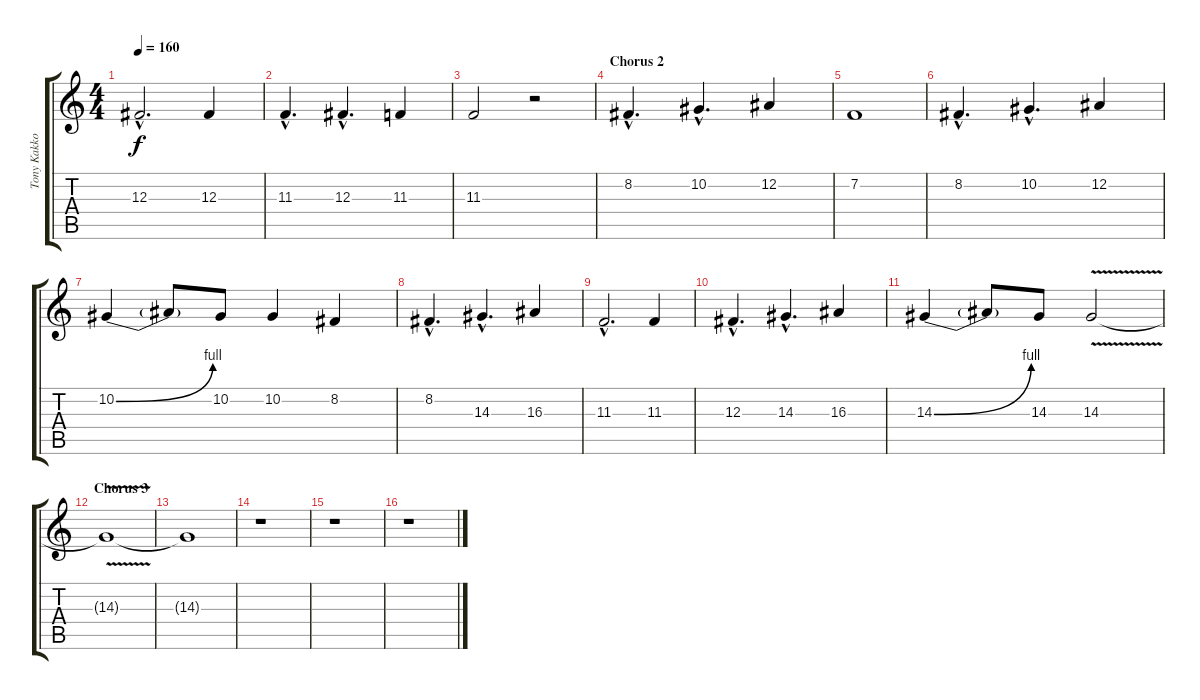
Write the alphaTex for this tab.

\track ("Tony Kakko" "Tony Kakko") {instrument flute}
\staff {score tabs}
\tuning (Eb4 Bb3 Gb3 Db3 Ab2 Eb2) {hide}
\ts (4 4)
\tempo 160
\clef g2
\ks c
12.3{hac}.2{d dy f} 12.3.4 |
11.3{hac}.4{d} 12.3{hac}.4{d} 11.3.4 |
11.3.2 r.2 |
\section ("" "Chorus 2")
8.2{hac}.4{d} 10.2{hac}.4{d} 12.2.4 |
7.2.1 |
8.2{hac}.4{d} 10.2{hac}.4{d} 12.2.4 |
10.2{be (bend 0 0 60 4)}.4 10.2{t}.8 10.2.8 10.2.4 8.2.4 |
8.2{hac}.4{d} 14.3{hac}.4{d} 16.3.4 |
11.3{hac}.2{d} 11.3.4 |
12.3{hac}.4{d} 14.3{hac}.4{d} 16.3.4 |
14.3{be (bend 0 0 60 4)}.4 14.3{t}.8 14.3.8 14.3{v}.2 |
\section ("" "Chorus 3")
14.3{t}.1 |
14.3{t}.1 |
r.1 |
r.1 |
r.1
